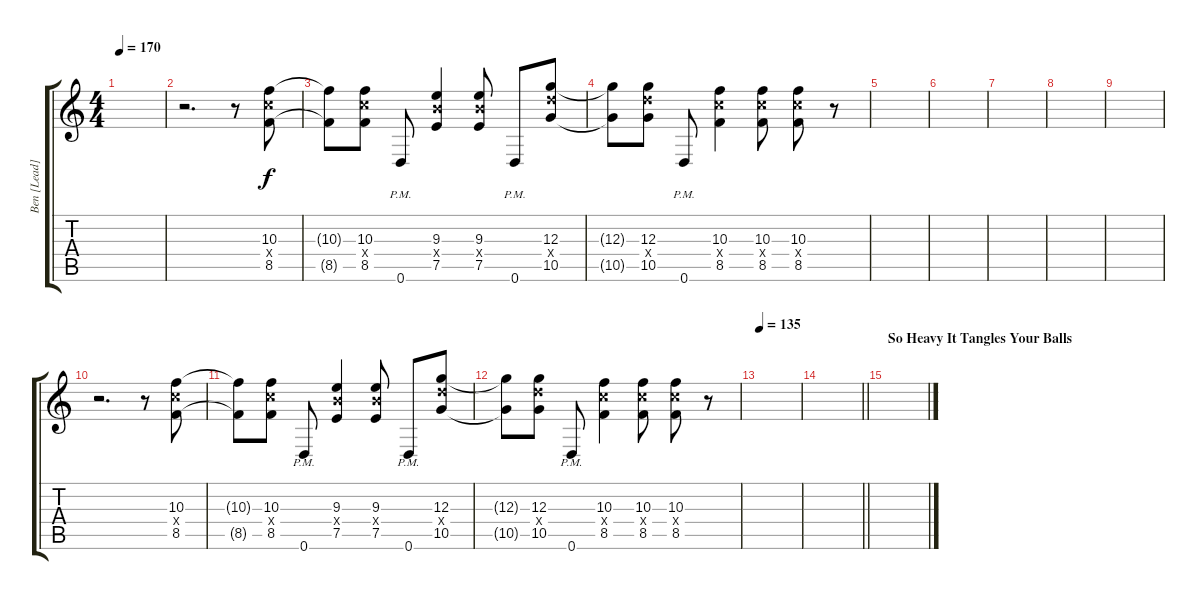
\track ("Ben [Lead]" "Ben [Lead]") {instrument distortionguitar}
\staff {score tabs}
\tuning (E4 B3 G3 D3 A2 D2) {hide}
\ts (4 4)
\tempo 170
\clef g2
\ks c
|
r.2{d} r.8 (10.3 10.4{x} 8.5).8 |
(10.3{t} 8.5{t}).8 (10.3 10.4{x} 8.5).8 0.6{pm}.8 (9.3 9.4{x} 7.5).4 (9.3 9.4{x} 7.5).8 0.6{pm}.8 (12.3 12.4{x} 10.5).8 |
(12.3{t} 10.5{t}).8 (12.3 12.4{x} 10.5).8 0.6{pm}.8 (10.3 10.4{x} 8.5).4 (10.3 10.4{x} 8.5).8 (10.3 10.4{x} 8.5).8 r.8 |
|
|
|
|
|
r.2{d} r.8 (10.3 10.4{x} 8.5).8 |
(10.3{t} 8.5{t}).8 (10.3 10.4{x} 8.5).8 0.6{pm}.8 (9.3 9.4{x} 7.5).4 (9.3 9.4{x} 7.5).8 0.6{pm}.8 (12.3 12.4{x} 10.5).8 |
(12.3{t} 10.5{t}).8 (12.3 12.4{x} 10.5).8 0.6{pm}.8 (10.3 10.4{x} 8.5).4 (10.3 10.4{x} 8.5).8 (10.3 10.4{x} 8.5).8 r.8 |
\tempo 135
|
\barLineRight lightlight
|
\section ("" "So Heavy It Tangles Your Balls")
